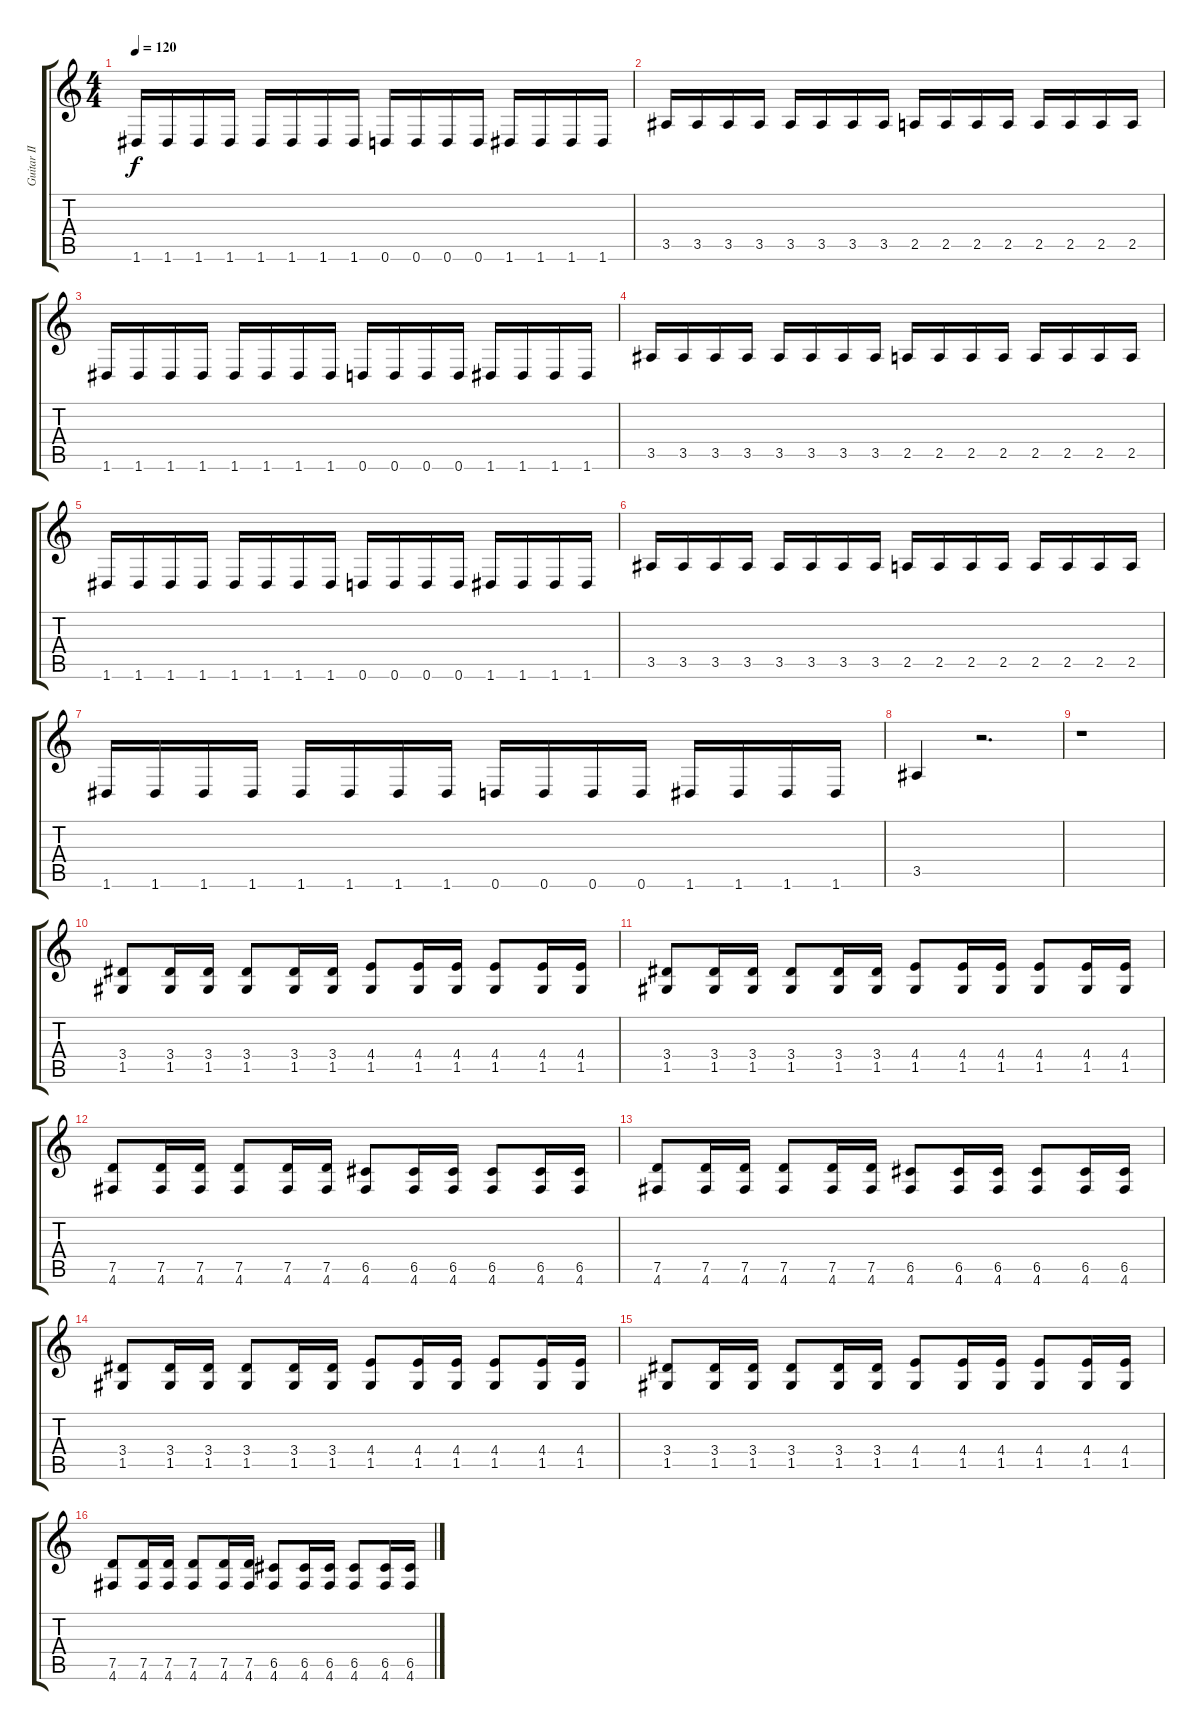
\track ("Guitar II" "Guitar II") {instrument distortionguitar}
\staff {score tabs}
\tuning (D4 A3 F3 C3 G2 D2) {hide}
\ts (4 4)
\tempo 120
\clef g2
\ks c
1.6.16{dy f} 1.6.16 1.6.16 1.6.16 1.6.16 1.6.16 1.6.16 1.6.16 0.6.16 0.6.16 0.6.16 0.6.16 1.6.16 1.6.16 1.6.16 1.6.16 |
3.5.16 3.5.16 3.5.16 3.5.16 3.5.16 3.5.16 3.5.16 3.5.16 2.5.16 2.5.16 2.5.16 2.5.16 2.5.16 2.5.16 2.5.16 2.5.16 |
1.6.16 1.6.16 1.6.16 1.6.16 1.6.16 1.6.16 1.6.16 1.6.16 0.6.16 0.6.16 0.6.16 0.6.16 1.6.16 1.6.16 1.6.16 1.6.16 |
3.5.16 3.5.16 3.5.16 3.5.16 3.5.16 3.5.16 3.5.16 3.5.16 2.5.16 2.5.16 2.5.16 2.5.16 2.5.16 2.5.16 2.5.16 2.5.16 |
1.6.16 1.6.16 1.6.16 1.6.16 1.6.16 1.6.16 1.6.16 1.6.16 0.6.16 0.6.16 0.6.16 0.6.16 1.6.16 1.6.16 1.6.16 1.6.16 |
3.5.16 3.5.16 3.5.16 3.5.16 3.5.16 3.5.16 3.5.16 3.5.16 2.5.16 2.5.16 2.5.16 2.5.16 2.5.16 2.5.16 2.5.16 2.5.16 |
1.6.16 1.6.16 1.6.16 1.6.16 1.6.16 1.6.16 1.6.16 1.6.16 0.6.16 0.6.16 0.6.16 0.6.16 1.6.16 1.6.16 1.6.16 1.6.16 |
3.5.4 r.2{d} |
r.1 |
(3.4 1.5).8 (3.4 1.5).16 (3.4 1.5).16 (3.4 1.5).8 (3.4 1.5).16 (3.4 1.5).16 (4.4 1.5).8 (4.4 1.5).16 (4.4 1.5).16 (4.4 1.5).8 (4.4 1.5).16 (4.4 1.5).16 |
(3.4 1.5).8 (3.4 1.5).16 (3.4 1.5).16 (3.4 1.5).8 (3.4 1.5).16 (3.4 1.5).16 (4.4 1.5).8 (4.4 1.5).16 (4.4 1.5).16 (4.4 1.5).8 (4.4 1.5).16 (4.4 1.5).16 |
(7.5 4.6).8 (7.5 4.6).16 (7.5 4.6).16 (7.5 4.6).8 (7.5 4.6).16 (7.5 4.6).16 (6.5 4.6).8 (6.5 4.6).16 (6.5 4.6).16 (6.5 4.6).8 (6.5 4.6).16 (6.5 4.6).16 |
(7.5 4.6).8 (7.5 4.6).16 (7.5 4.6).16 (7.5 4.6).8 (7.5 4.6).16 (7.5 4.6).16 (6.5 4.6).8 (6.5 4.6).16 (6.5 4.6).16 (6.5 4.6).8 (6.5 4.6).16 (6.5 4.6).16 |
(3.4 1.5).8 (3.4 1.5).16 (3.4 1.5).16 (3.4 1.5).8 (3.4 1.5).16 (3.4 1.5).16 (4.4 1.5).8 (4.4 1.5).16 (4.4 1.5).16 (4.4 1.5).8 (4.4 1.5).16 (4.4 1.5).16 |
(3.4 1.5).8 (3.4 1.5).16 (3.4 1.5).16 (3.4 1.5).8 (3.4 1.5).16 (3.4 1.5).16 (4.4 1.5).8 (4.4 1.5).16 (4.4 1.5).16 (4.4 1.5).8 (4.4 1.5).16 (4.4 1.5).16 |
(7.5 4.6).8 (7.5 4.6).16 (7.5 4.6).16 (7.5 4.6).8 (7.5 4.6).16 (7.5 4.6).16 (6.5 4.6).8 (6.5 4.6).16 (6.5 4.6).16 (6.5 4.6).8 (6.5 4.6).16 (6.5 4.6).16
